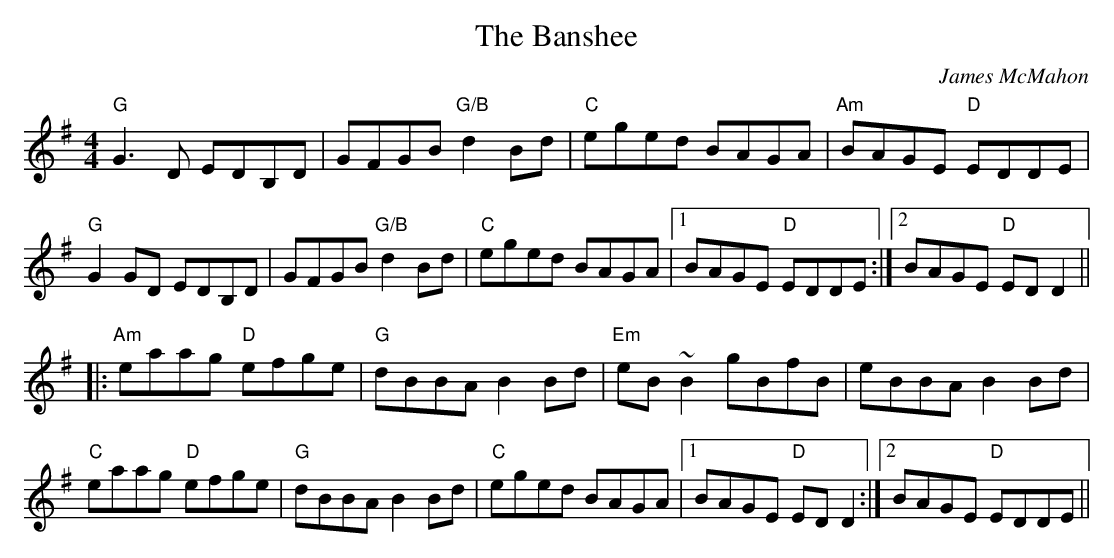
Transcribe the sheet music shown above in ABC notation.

X:1
T: Banshee, The
C: James McMahon
M: 4/4
L: 1/8
K: Gmaj
"G"G3D EDB,D|GFGB "G/B"d2 Bd|"C"eged BAGA|"Am"BAGE "D"EDDE|
"G"G2 GD EDB,D|GFGB "G/B"d2 Bd|"C"eged BAGA|1 BAGE "D"EDDE:|2 BAGE "D"ED D2||
|:"Am"eaag "D"efge|"G"dBBA B2 Bd|"Em"eB ~B2 gBfB|eBBA B2 Bd|
"C"eaag "D"efge|"G"dBBA B2 Bd|"C"eged BAGA|1 BAGE "D"EDD2:|2 BAGE "D"EDDE||
